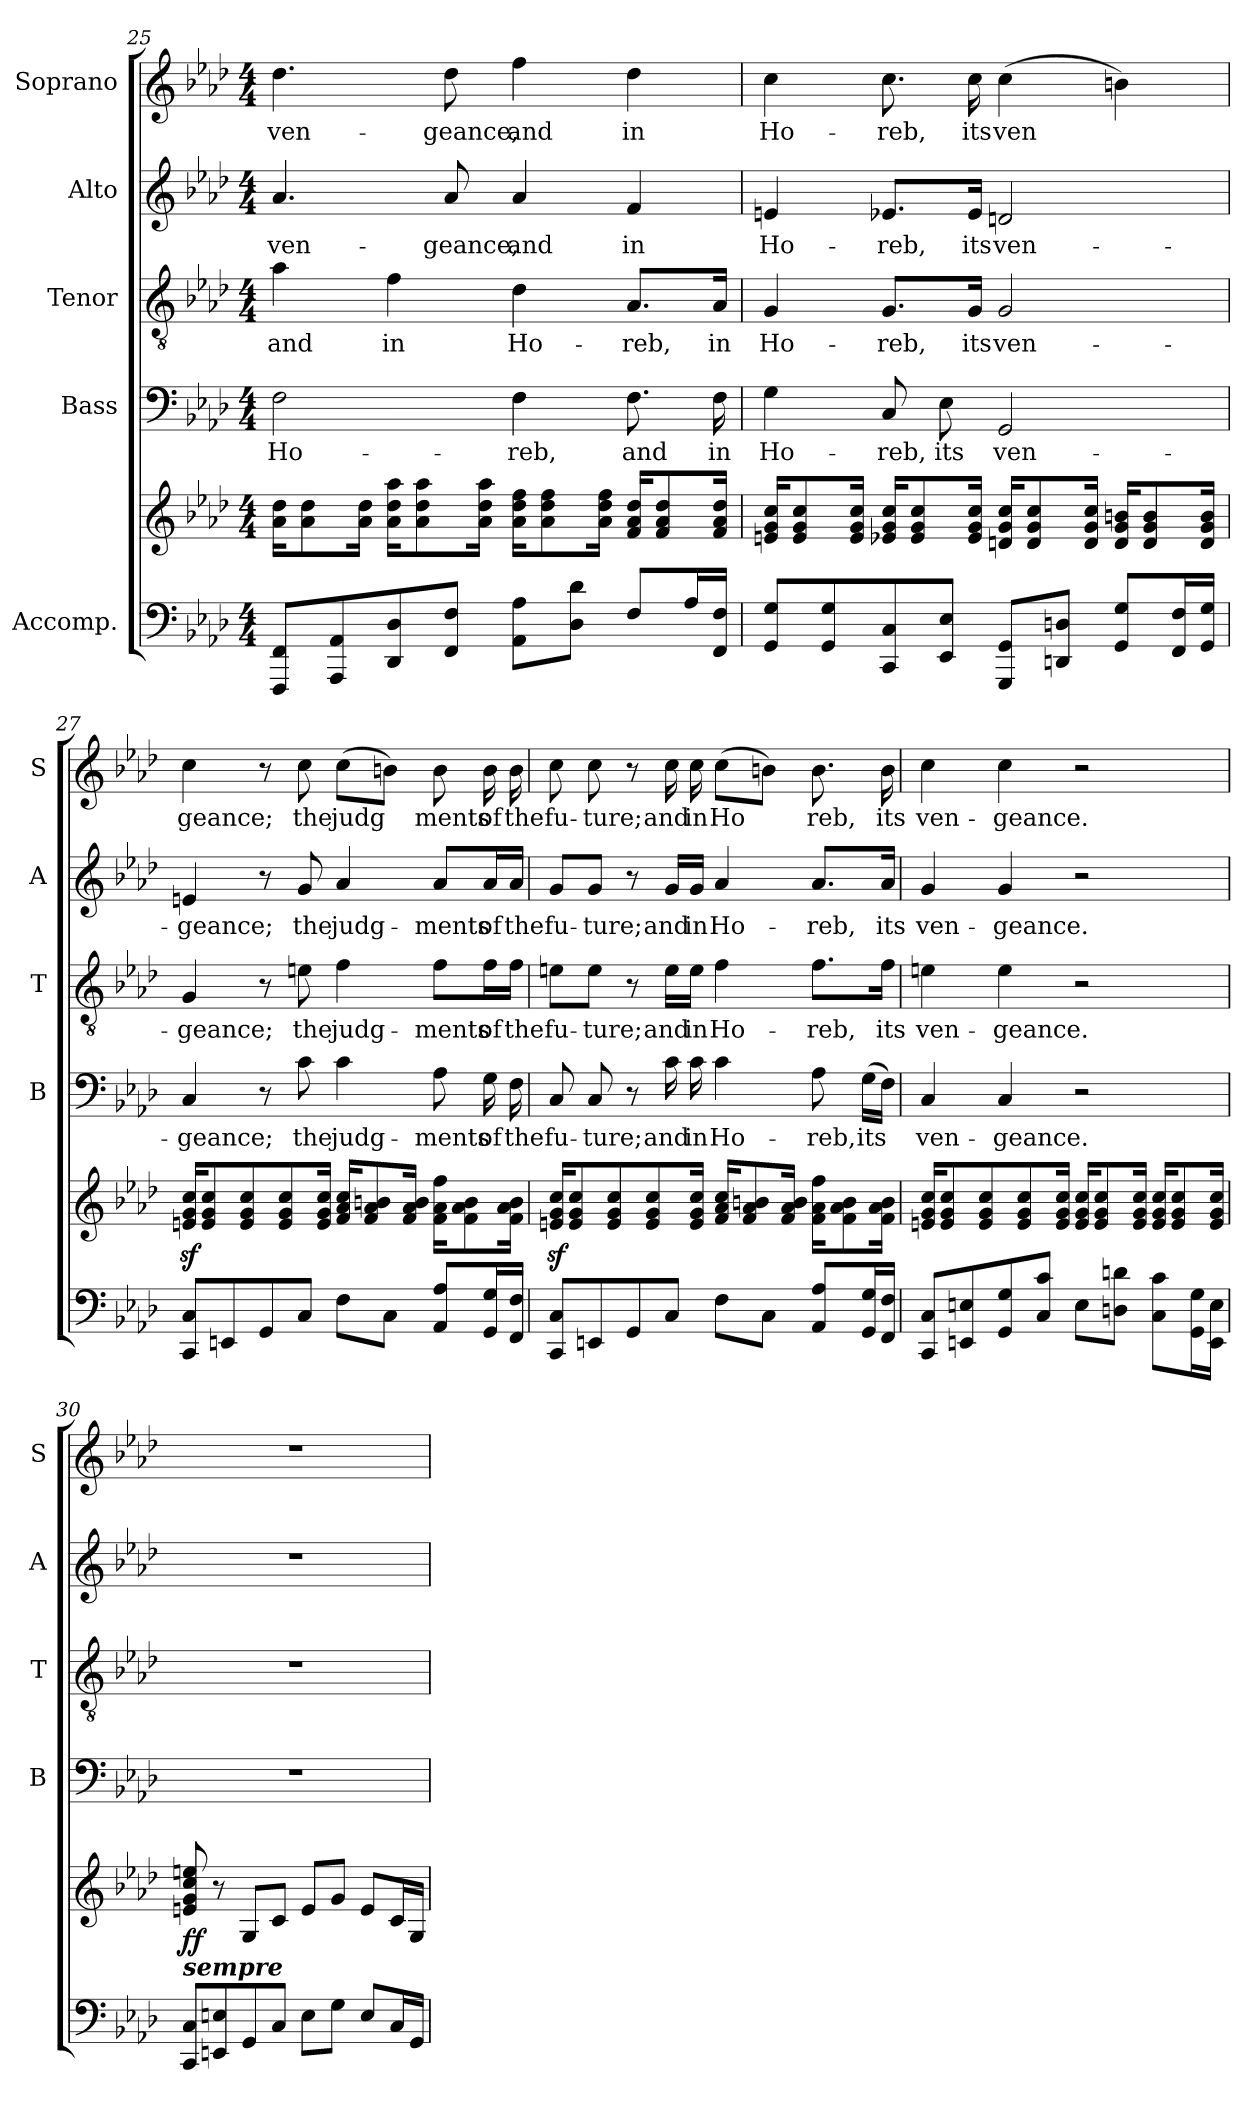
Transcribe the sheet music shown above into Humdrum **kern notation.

**kern	**kern	**dynam	**kern	**text	**kern	**text	**kern	**text	**kern	**text
*part5	*part5	*part5	*part4	*part4	*part3	*part3	*part2	*part2	*part1	*part1
*staff6	*staff5	*staff5/6	*staff4	*staff4	*staff3	*staff3	*staff2	*staff2	*staff1	*staff1
*I"Accomp.	*	*	*I"Bass	*	*I"Tenor	*	*I"Alto	*	*I"Soprano	*
*	*	*	*I'B	*	*I'T	*	*I'A	*	*I'S	*
*clefF4	*clefG2	*	*clefF4	*	*clefGv2	*	*clefG2	*	*clefG2	*
*k[b-e-a-d-]	*k[b-e-a-d-]	*	*k[b-e-a-d-]	*	*k[b-e-a-d-]	*	*k[b-e-a-d-]	*	*k[b-e-a-d-]	*
*A-:	*A-:	*	*A-:	*	*A-:	*	*A-:	*	*A-:	*
*M4/4	*M4/4	*	*M4/4	*	*M4/4	*	*M4/4	*	*M4/4	*
=25	=25	=25	=25	=25	=25	=25	=25	=25	=25	=25
!	!	!	!	!LO:LY:b	!	!LO:LY:b	!	!LO:LY:b	!	!LO:LY:b
8FFF/ 8FF/L	16a-\ 16dd-\KL	.	2F\	Ho-	4a-\	and	4.a-/	ven-	4.dd-\	ven-
.	8a-\ 8dd-\	.	.	.	.	.	.	.	.	.
8AAA-/ 8AA-/	.	.	.	.	.	.	.	.	.	.
.	16a-\ 16dd-\Jk	.	.	.	.	.	.	.	.	.
!	!	!	!	!	!	!LO:LY:b	!	!	!	!
8DD-/ 8D-/	16a-\ 16dd-\ 16aa-\KL	.	.	.	4f\	in	.	.	.	.
.	8a-\ 8dd-\ 8aa-\	.	.	.	.	.	.	.	.	.
!	!	!	!	!	!	!	!	!LO:LY:b	!	!LO:LY:b
8FF/ 8F/J	.	.	.	.	.	.	8a-/	-geance,	8dd-\	-geance,
.	16a-\ 16dd-\ 16aa-\Jk	.	.	.	.	.	.	.	.	.
!	!	!	!	!LO:LY:b	!	!LO:LY:b	!	!LO:LY:b	!	!LO:LY:b
8AA-\ 8A-\L	16a-\ 16dd-\ 16ff\KL	.	4F\	-reb,	4d-\	Ho-	4a-/	and	4ff\	and
.	8a-\ 8dd-\ 8ff\	.	.	.	.	.	.	.	.	.
8D-\ 8d-\J	.	.	.	.	.	.	.	.	.	.
.	16a-\ 16dd-\ 16ff\Jk	.	.	.	.	.	.	.	.	.
!	!	!	!	!LO:LY:b	!	!LO:LY:b	!	!LO:LY:b	!	!LO:LY:b
8F/L	16f/ 16a-/ 16dd-/KL	.	8.F\	and	8.A-/L	-reb,	4f/	in	4dd-\	in
.	8f/ 8a-/ 8dd-/	.	.	.	.	.	.	.	.	.
16A-/L	.	.	.	.	.	.	.	.	.	.
!	!	!	!	!LO:LY:b	!	!LO:LY:b	!	!	!	!
16FF/ 16F/JJ	16f/ 16a-/ 16dd-/Jk	.	16F\	in	16A-/Jk	in	.	.	.	.
!!LO:LB:g=z
=26	=26	=26	=26	=26	=26	=26	=26	=26	=26	=26
!	!	!	!	!LO:LY:b	!	!LO:LY:b	!	!LO:LY:b	!	!LO:LY:b
8GG/ 8G/L	16en/ 16g/ 16cc/KL	.	4G\	Ho-	4G/	Ho-	4en/	Ho-	4cc\	Ho-
.	8e/ 8g/ 8cc/	.	.	.	.	.	.	.	.	.
8GG/ 8G/	.	.	.	.	.	.	.	.	.	.
.	16e/ 16g/ 16cc/Jk	.	.	.	.	.	.	.	.	.
!	!	!	!	!LO:LY:b	!	!LO:LY:b	!	!LO:LY:b	!	!LO:LY:b
8CC/ 8C/	16e-X/ 16g/ 16cc/KL	.	8C/	-reb,	8.G/L	-reb,	8.e-X/L	-reb,	8.cc\	-reb,
.	8e-/ 8g/ 8cc/	.	.	.	.	.	.	.	.	.
!	!	!	!	!LO:LY:b	!	!	!	!	!	!
8EE-/ 8E-/J	.	.	8E-i\	its	.	.	.	.	.	.
!	!	!	!	!	!	!LO:LY:b	!	!LO:LY:b	!	!LO:LY:b
.	16e-/ 16g/ 16cc/Jk	.	.	.	16G/Jk	its	16e-/Jk	its	16cc\	its
!	!	!	!	!LO:LY:b	!	!LO:LY:b	!	!LO:LY:b	!	!LO:LY:b
8GGG/ 8GG/L	16dn/ 16g/ 16cc/KL	.	2GG/	ven-	2G/	ven-	2dn/	ven-	(>4cc\	ven­
.	8d/ 8g/ 8cc/	.	.	.	.	.	.	.	.	.
8DDn/ 8Dn/J	.	.	.	.	.	.	.	.	.	.
.	16d/ 16g/ 16cc/Jk	.	.	.	.	.	.	.	.	.
8GG/ 8G/L	16d/ 16g/ 16bn/KL	.	.	.	.	.	.	.	4bn\)	.
.	8d/ 8g/ 8b/	.	.	.	.	.	.	.	.	.
16FF/ 16F/L	.	.	.	.	.	.	.	.	.	.
16GG/ 16G/JJ	16d/ 16g/ 16b/Jk	.	.	.	.	.	.	.	.	.
=27	=27	=27	=27	=27	=27	=27	=27	=27	=27	=27
!	!	!	!	!LO:LY:b	!	!LO:LY:b	!	!LO:LY:b	!	!LO:LY:b
8CC/ 8C/L	16en/z< 16g/z< 16cc/z<KL	.	4C/	-geance;	4G/	-geance;	4en/	-geance;	4cc\	geance;
.	8e/ 8g/ 8cc/	.	.	.	.	.	.	.	.	.
8EEn/	.	.	.	.	.	.	.	.	.	.
.	8e/ 8g/ 8cc/	.	.	.	.	.	.	.	.	.
8GG/	.	.	8r	.	8r	.	8r	.	8r	.
.	8e/ 8g/ 8cc/	.	.	.	.	.	.	.	.	.
!	!	!	!	!LO:LY:b	!	!LO:LY:b	!	!LO:LY:b	!	!LO:LY:b
8C/J	.	.	8c\	the	8en\	the	8g/	the	8cc\	the
.	16e/ 16g/ 16cc/Jk	.	.	.	.	.	.	.	.	.
!	!	!	!	!LO:LY:b	!	!LO:LY:b	!	!LO:LY:b	!	!LO:LY:b
8F\L	16f/ 16a-/ 16cc/KL	.	4c\	judg-	4f\	judg-	4a-/	judg-	(>8cc\L	judg­
.	8f/ 8a-/ 8bn/	.	.	.	.	.	.	.	.	.
8C\J	.	.	.	.	.	.	.	.	8bn\J)	.
.	16f/ 16a-/ 16b/Jk	.	.	.	.	.	.	.	.	.
!	!	!	!	!LO:LY:b	!	!LO:LY:b	!	!LO:LY:b	!	!LO:LY:b
8AA-/ 8A-/L	16f\ 16a-\ 16ff\KL	.	8A-\	-ments	8f\L	-ments	8a-/L	-ments	8b\	ments
.	8f\ 8a-\ 8b\	.	.	.	.	.	.	.	.	.
!	!	!	!	!LO:LY:b	!	!LO:LY:b	!	!LO:LY:b	!	!LO:LY:b
16GG/ 16G/L	.	.	16G\	of	16f\L	of	16a-/L	of	16b\	of
!	!	!	!	!LO:LY:b	!	!LO:LY:b	!	!LO:LY:b	!	!LO:LY:b
16FF/ 16F/JJ	16f\ 16a-\ 16b\Jk	.	16F\	the	16f\JJ	the	16a-/JJ	the	16b\	the
=28	=28	=28	=28	=28	=28	=28	=28	=28	=28	=28
!	!	!	!	!LO:LY:b	!	!LO:LY:b	!	!LO:LY:b	!	!LO:LY:b
8CC/ 8C/L	16en/z< 16g/z< 16cc/z<KL	.	8C/	fu-	8en\L	fu-	8g/L	fu-	8cc\	fu-
.	8e/ 8g/ 8cc/	.	.	.	.	.	.	.	.	.
!	!	!	!	!LO:LY:b	!	!LO:LY:b	!	!LO:LY:b	!	!LO:LY:b
8EEn/	.	.	8C/	-ture;	8e\J	-ture;	8g/J	-ture;	8cc\	-ture;
.	8e/ 8g/ 8cc/	.	.	.	.	.	.	.	.	.
8GG/	.	.	8r	.	8r	.	8r	.	8r	.
.	8e/ 8g/ 8cc/	.	.	.	.	.	.	.	.	.
!	!	!	!	!LO:LY:b	!	!LO:LY:b	!	!LO:LY:b	!	!LO:LY:b
8C/J	.	.	16c\	and	16e\LL	and	16g/LL	and	16cc\	and
!	!	!	!	!LO:LY:b	!	!LO:LY:b	!	!LO:LY:b	!	!LO:LY:b
.	16e/ 16g/ 16cc/Jk	.	16c\	in	16e\JJ	in	16g/JJ	in	16cc\	in
!	!	!	!	!LO:LY:b	!	!LO:LY:b	!	!LO:LY:b	!	!LO:LY:b
8F\L	16f/ 16a-/ 16cc/KL	.	4c\	Ho-	4f\	Ho-	4a-/	Ho-	(>8cc\L	Ho­
.	8f/ 8a-/ 8bn/	.	.	.	.	.	.	.	.	.
8C\J	.	.	.	.	.	.	.	.	8bn\J)	.
.	16f/ 16a-/ 16b/Jk	.	.	.	.	.	.	.	.	.
!	!	!	!	!LO:LY:b	!	!LO:LY:b	!	!LO:LY:b	!	!LO:LY:b
8AA-/ 8A-/L	16f\ 16a-\ 16ff\KL	.	8A-\	-reb,	8.f\L	-reb,	8.a-/L	-reb,	8.b\	reb,
.	8f\ 8a-\ 8b\	.	.	.	.	.	.	.	.	.
!	!	!	!	!LO:LY:b	!	!	!	!	!	!
16GG/ 16G/L	.	.	(>16G\LL	its	.	.	.	.	.	.
!	!	!	!	!	!	!LO:LY:b	!	!LO:LY:b	!	!LO:LY:b
16FF/ 16F/JJ	16f\ 16a-\ 16b\Jk	.	16F\JJ)	.	16f\Jk	its	16a-/Jk	its	16b\	its
!!LO:PB:g=z
=29	=29	=29	=29	=29	=29	=29	=29	=29	=29	=29
!	!	!	!	!LO:LY:b	!	!LO:LY:b	!	!LO:LY:b	!	!LO:LY:b
8CC/ 8C/L	16en/ 16g/ 16cc/KL	.	4C/	ven-	4en\	ven-	4g/	ven-	4cc\	ven-
.	8e/ 8g/ 8cc/	.	.	.	.	.	.	.	.	.
8EEn/ 8En/	.	.	.	.	.	.	.	.	.	.
.	8e/ 8g/ 8cc/	.	.	.	.	.	.	.	.	.
!	!	!	!	!LO:LY:b	!	!LO:LY:b	!	!LO:LY:b	!	!LO:LY:b
8GG/ 8G/	.	.	4C/	-geance.	4e\	-geance.	4g/	-geance.	4cc\	-geance.
.	8e/ 8g/ 8cc/	.	.	.	.	.	.	.	.	.
8C/ 8c/J	.	.	.	.	.	.	.	.	.	.
.	16e/ 16g/ 16cc/Jk	.	.	.	.	.	.	.	.	.
8E\L	16e/ 16g/ 16cc/KL	.	2r	.	2r	.	2r	.	2r	.
.	8e/ 8g/ 8cc/	.	.	.	.	.	.	.	.	.
8Dn\ 8dn\J	.	.	.	.	.	.	.	.	.	.
.	16e/ 16g/ 16cc/Jk	.	.	.	.	.	.	.	.	.
8C\ 8c\L	16e/ 16g/ 16cc/KL	.	.	.	.	.	.	.	.	.
.	8e/ 8g/ 8cc/	.	.	.	.	.	.	.	.	.
16GG\ 16G\L	.	.	.	.	.	.	.	.	.	.
16EE\ 16E\JJ	16e/ 16g/ 16cc/Jk	.	.	.	.	.	.	.	.	.
=30	=30	=30	=30	=30	=30	=30	=30	=30	=30	=30
!	!LO:TX:b:Bi:t=sempre	!	!	!	!	!	!	!	!	!
!	!	!LO:DY:b	!	!	!	!	!	!	!	!
8CC/ 8C/L	8en/ 8g/ 8cc/ 8een/	ff	1r	.	1r	.	1r	.	1r	.
8EEn/ 8En/	8r	.	.	.	.	.	.	.	.	.
8GG/	8G/L	.	.	.	.	.	.	.	.	.
8C/J	8c/J	.	.	.	.	.	.	.	.	.
8E\L	8e/L	.	.	.	.	.	.	.	.	.
8G\J	8g/J	.	.	.	.	.	.	.	.	.
8E/L	8e/L	.	.	.	.	.	.	.	.	.
16C/L	16c/L	.	.	.	.	.	.	.	.	.
16GG/JJ	16G/JJ	.	.	.	.	.	.	.	.	.
=	=	=	=	=	=	=	=	=	=	=
*-	*-	*-	*-	*-	*-	*-	*-	*-	*-	*-
